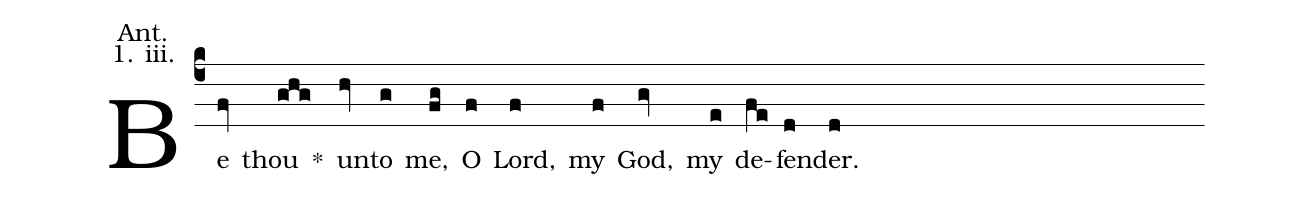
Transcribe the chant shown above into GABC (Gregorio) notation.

annotation: Ant.;
annotation: 1. iii.;
%%
(c4) Be(fv) thou(ghg) <sp>*</sp>() un(hv)to(g) me,(fg) O(f) Lord,(f) my(f) God,(gv) my(e) de(fe)fend(d)er.(d)
